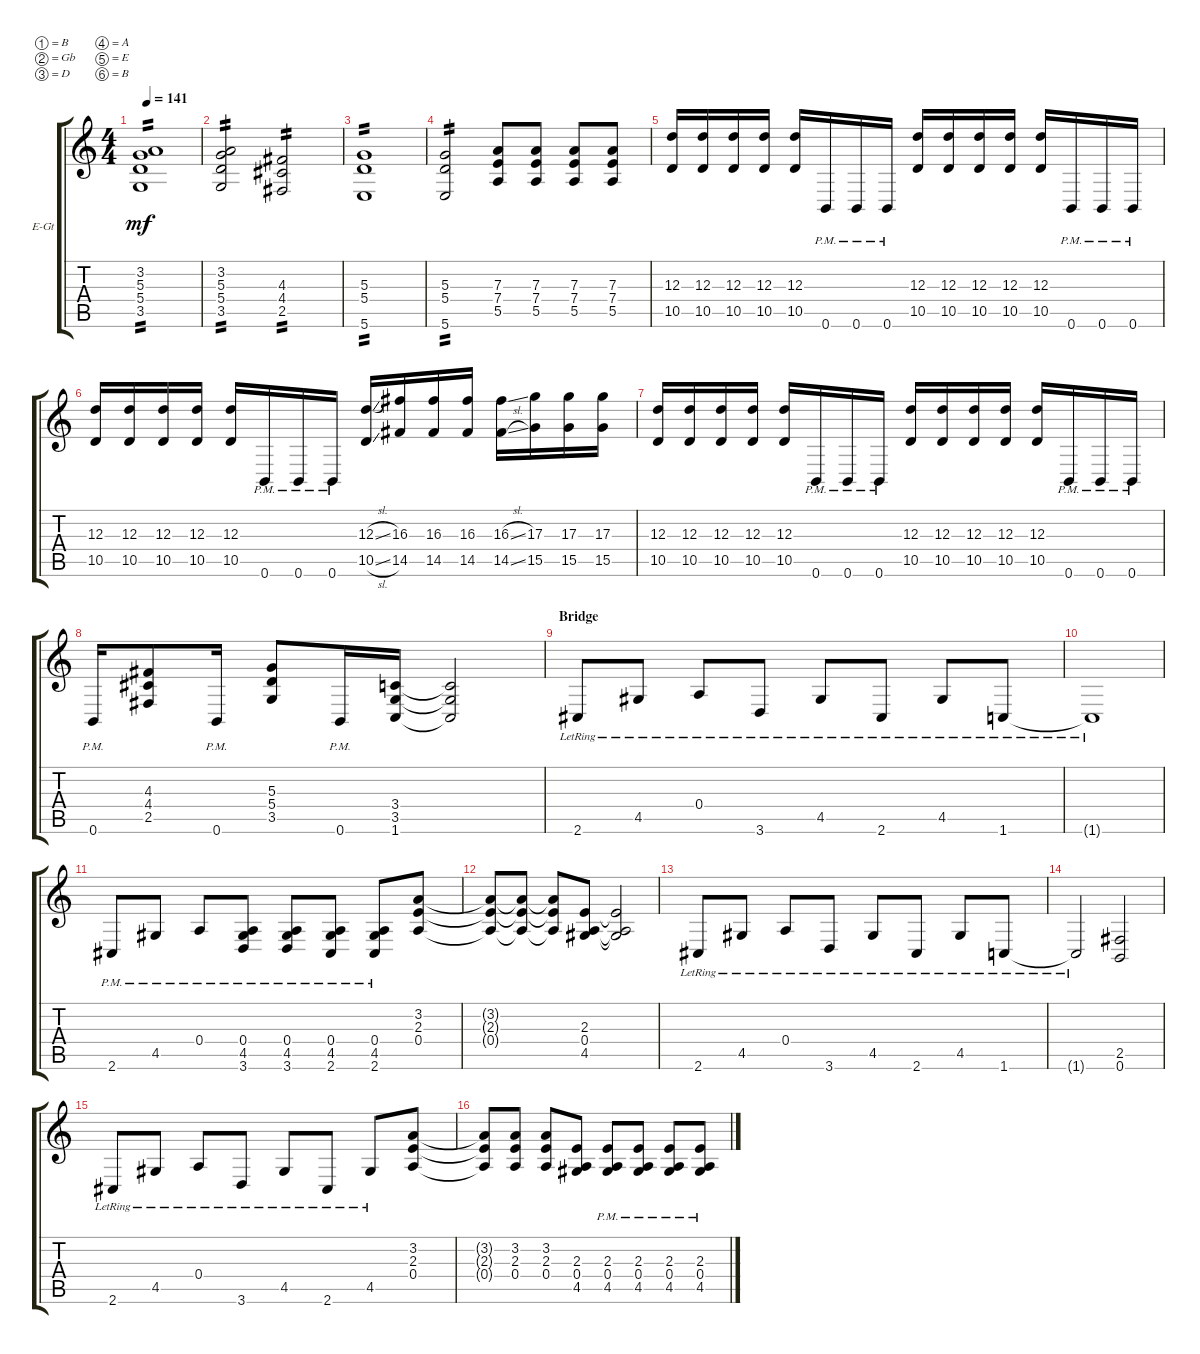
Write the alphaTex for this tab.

\bracketExtendMode groupsimilarinstruments
\firstSystemTrackNameOrientation horizontal
\otherSystemsTrackNameOrientation horizontal
\track ("Electric Guitar 1" "E-Gt") {instrument distortionguitar}
\staff {score tabs}
\tuning (B3 Gb3 D3 A2 E2 B1)
\ts (4 4)
\tempo 141
\clef g2
\ks c
(3.5 5.4 5.3 3.2).1{tp 2 dy mf} |
(3.5 5.4 5.3 3.2).2{tp 2} (2.5 4.4 4.3).2{tp 2} |
(5.6 5.4 5.3).1{tp 2} |
(5.6 5.4 5.3).2{tp 2} (5.5 7.3 7.4).8 (7.3 5.5 7.4).8 (5.5 7.3 7.4).8 (7.3 5.5 7.4).8 |
(10.5 12.3).16 (12.3 10.5).16 (12.3 10.5).16 (12.3 10.5).16 (12.3 10.5).16 0.6{pm}.16 0.6{pm}.16 0.6{pm}.16 (10.5 12.3).16 (12.3 10.5).16 (12.3 10.5).16 (12.3 10.5).16 (12.3 10.5).16 0.6{pm}.16 0.6{pm}.16 0.6{pm}.16 |
(10.5 12.3).16 (12.3 10.5).16 (12.3 10.5).16 (12.3 10.5).16 (12.3 10.5).16 0.6{pm}.16 0.6{pm}.16 0.6{pm}.16 (10.5{sl} 12.3{sl}).16 (16.3 14.5).16 (16.3 14.5).16 (16.3 14.5).16 (16.3{sl} 14.5{sl}).16 (15.5 17.3).16 (15.5 17.3).16 (15.5 17.3).16 |
(10.5 12.3).16 (12.3 10.5).16 (12.3 10.5).16 (12.3 10.5).16 (12.3 10.5).16 0.6{pm}.16 0.6{pm}.16 0.6{pm}.16 (10.5 12.3).16 (12.3 10.5).16 (12.3 10.5).16 (12.3 10.5).16 (12.3 10.5).16 0.6{pm}.16 0.6{pm}.16 0.6{pm}.16 |
0.6{pm}.16 (2.5 4.4 4.3).8 0.6{pm}.16 (3.5 5.4 5.3).8 0.6{pm}.16 (1.6 3.5 3.4).16 (1.6{t} 3.5{t} 3.4{t}).2 |
\section ("" "Bridge")
2.6{lr}.8 4.5{lr}.8 0.4{lr}.8 3.6{lr}.8 4.5{lr}.8 2.6{lr}.8 4.5{lr}.8 1.6{lr}.8 |
1.6{lr t}.1 |
2.6{pm}.8 4.5{pm}.8 0.4{pm}.8 (3.6{pm} 4.5{pm} 0.4{pm}).8 (3.6{pm} 4.5{pm} 0.4{pm}).8 (2.6{pm} 4.5{pm} 0.4{pm}).8 (2.6{pm} 4.5{pm} 0.4{pm}).8 (0.4 2.3 3.2).8 |
(0.4{t} 2.3{t} 3.2{t}).8 (3.2{t} 2.3{t} 0.4{t}).8 (3.2{t} 2.3{t} 0.4{t}).8 (4.5 0.4 2.3).8 (4.5{t} 0.4{t} 2.3{t}).2 |
2.6{lr}.8 4.5{lr}.8 0.4{lr}.8 3.6{lr}.8 4.5{lr}.8 2.6{lr}.8 4.5{lr}.8 1.6{lr}.8 |
1.6{lr t}.2 (0.6 2.5).2 |
2.6{lr}.8 4.5{lr}.8 0.4{lr}.8 3.6{lr}.8 4.5{lr}.8 2.6{lr}.8 4.5{lr}.8 (0.4 2.3 3.2).8 |
(0.4{t} 2.3{t} 3.2{t}).8 (3.2 2.3 0.4).8 (3.2 2.3 0.4).8 (4.5 0.4 2.3).8 (4.5{pm} 0.4{pm} 2.3{pm}).8 (4.5{pm} 0.4{pm} 2.3{pm}).8 (4.5{pm} 0.4{pm} 2.3{pm}).8 (4.5{pm} 0.4{pm} 2.3{pm}).8
